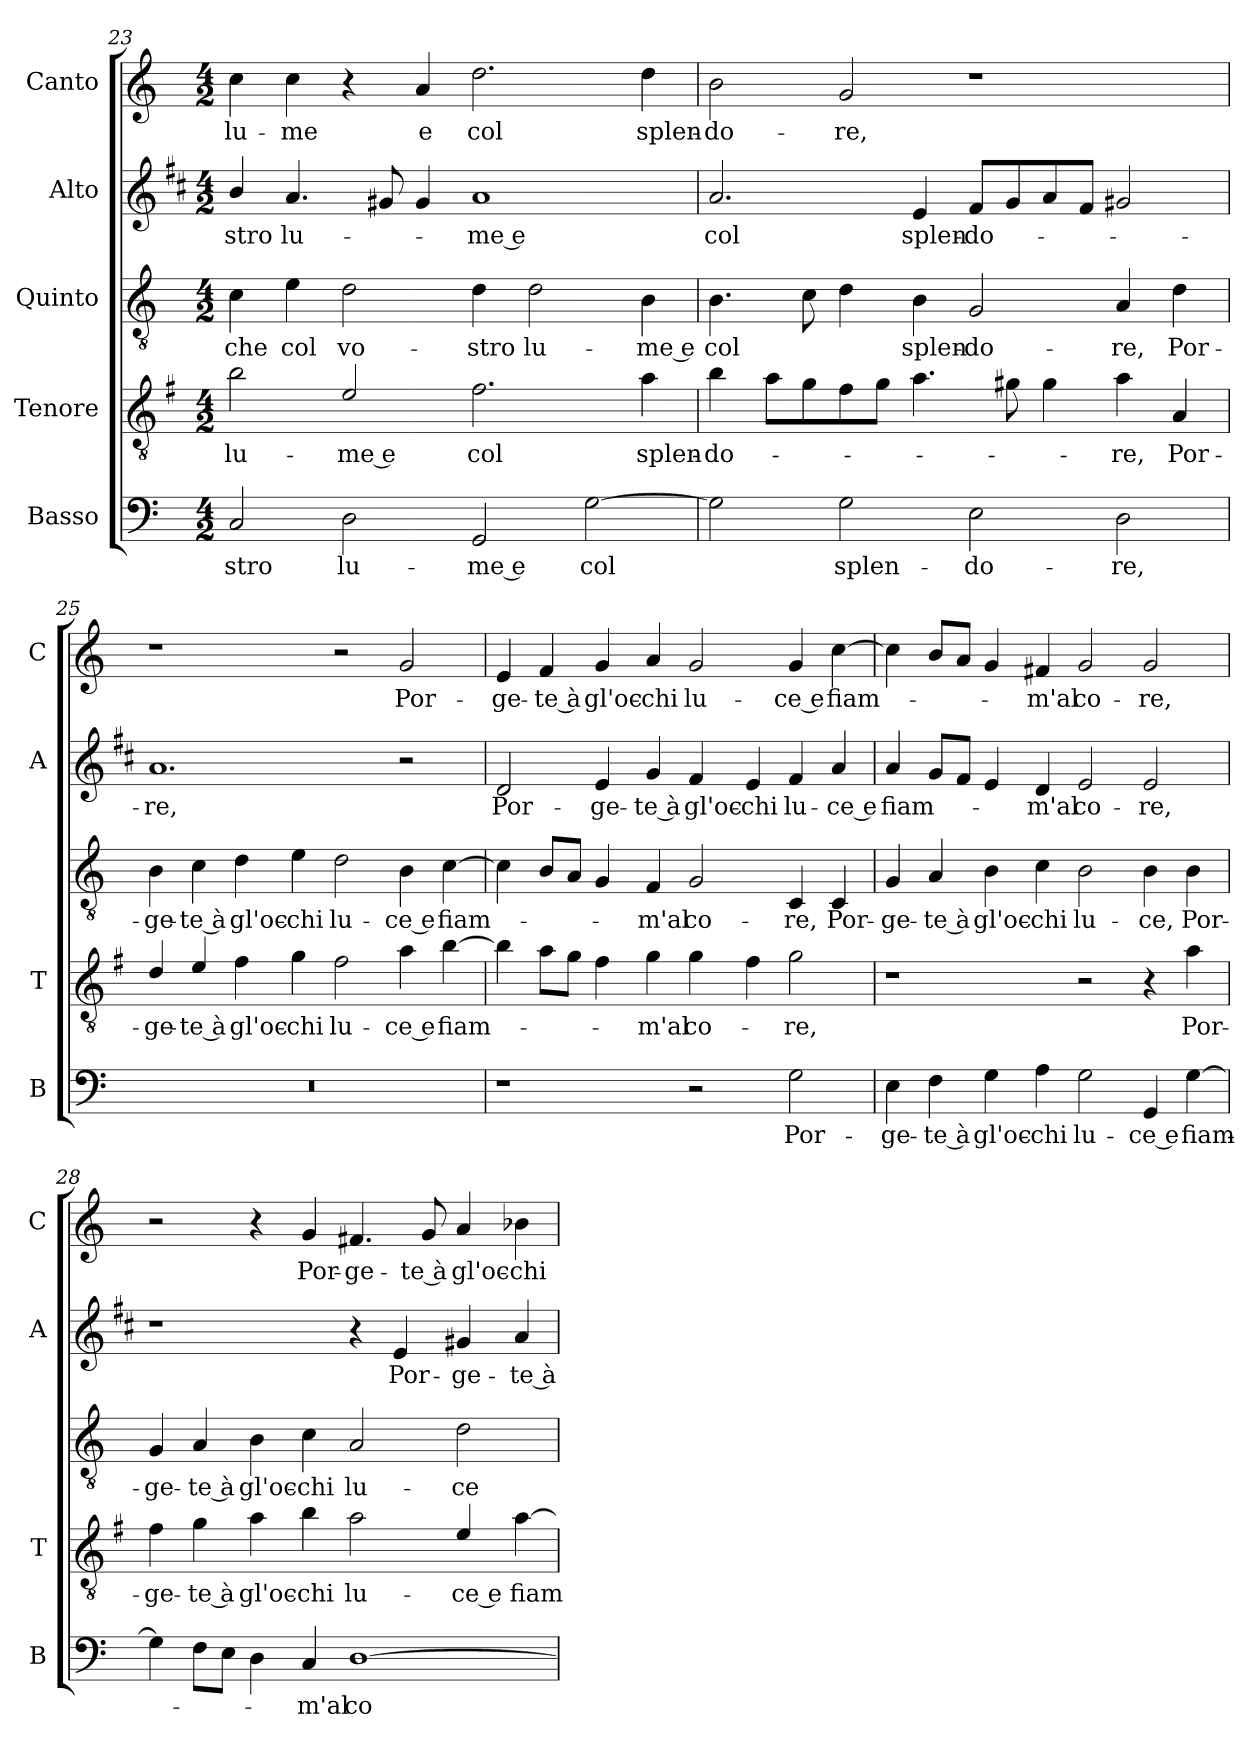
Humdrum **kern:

**kern	**text	**kern	**text	**kern	**text	**kern	**text	**kern	**text
*part5	*part5	*part4	*part4	*part3	*part3	*part2	*part2	*part1	*part1
*staff5	*staff5	*staff4	*staff4	*staff3	*staff3	*staff2	*staff2	*staff1	*staff1
*I"Basso	*	*I"Tenore	*	*I"Quinto	*	*I"Alto	*	*I"Canto	*
*I'B	*	*I'T	*	*	*	*I'A	*	*I'C	*
*clefF4	*	*clefGv2	*	*clefGv2	*	*clefG2	*	*clefG2	*
*	*	*ITrd4c7	*	*	*	*ITrd1c2	*	*	*
*k[]	*	*k[]	*	*k[]	*	*k[]	*	*k[]	*
*C:	*	*C:	*	*C:	*	*C:	*	*C:	*
*M4/2	*	*M4/2	*	*M4/2	*	*M4/2	*	*M4/2	*
=23	=23	=23	=23	=23	=23	=23	=23	=23	=23
!	!LO:LY:b	!	!LO:LY:b	!	!LO:LY:b	!	!LO:LY:b	!	!LO:LY:b
2C/	-stro	2e\	lu-	4c\	che	4a/	-stro	4cc\	lu-
!	!	!	!	!	!LO:LY:b	!	!LO:LY:b	!	!LO:LY:b
.	.	.	.	4e\	col	4.g/	lu-	4cc\	-me
!	!LO:LY:b	!	!LO:LY:b	!	!LO:LY:b	!	!	!	!
2D\	lu-	2A/	-me e	2d\	vo-	.	.	4r	.
.	.	.	.	.	.	8f#X/	.	.	.
!	!	!	!	!	!	!	!	!	!LO:LY:b
.	.	.	.	.	.	4f#/	.	4a/	e
!	!LO:LY:b	!	!LO:LY:b	!	!LO:LY:b	!	!LO:LY:b	!	!LO:LY:b
2GG/	-me e	2.B\	col	4d\	-stro	1g	-me e	2.dd\	col
!	!	!	!	!	!LO:LY:b	!	!	!	!
.	.	.	.	2d\	lu-	.	.	.	.
!	!LO:LY:b	!	!	!	!	!	!	!	!
[2G\	col	.	.	.	.	.	.	.	.
!	!	!	!LO:LY:b	!	!LO:LY:b	!	!	!	!LO:LY:b
.	.	4d\	splen-	4B\	-me e	.	.	4dd\	splen-
=24	=24	=24	=24	=24	=24	=24	=24	=24	=24
!	!	!	!LO:LY:b	!	!LO:LY:b	!	!LO:LY:b	!	!LO:LY:b
2G\]	.	4e\	-do-	4.B\	col	2.g/	col	2b\	-do-
.	.	8d\L	.	.	.	.	.	.	.
.	.	8c\	.	8c\	.	.	.	.	.
!	!LO:LY:b	!	!	!	!	!	!	!	!LO:LY:b
2G\	splen-	8B\	.	4d\	.	.	.	2g/	-re,
.	.	8c\J	.	.	.	.	.	.	.
!	!	!	!	!	!LO:LY:b	!	!LO:LY:b	!	!
.	.	4.d\	.	4B\	splen-	4d/	splen-	.	.
!	!LO:LY:b	!	!	!	!LO:LY:b	!	!LO:LY:b	!	!
2E\	-do-	.	.	2G/	-do-	8e/L	-do-	1r	.
.	.	8c#X\	.	.	.	8f/	.	.	.
.	.	4c#\	.	.	.	8g/	.	.	.
.	.	.	.	.	.	8e/J	.	.	.
!	!LO:LY:b	!	!LO:LY:b	!	!LO:LY:b	!	!	!	!
2D\	-re,	4d\	-re,	4A/	-re,	2f#X/	.	.	.
!	!	!	!LO:LY:b	!	!LO:LY:b	!	!	!	!
.	.	4D/	Por-	4d\	Por-	.	.	.	.
!!LO:PB:g=z
=25	=25	=25	=25	=25	=25	=25	=25	=25	=25
!	!	!	!LO:LY:b	!	!LO:LY:b	!	!LO:LY:b	!	!
0r	.	4G/	-ge-	4B\	-ge-	1.g	-re,	1r	.
!	!	!	!LO:LY:b	!	!LO:LY:b	!	!	!	!
.	.	4A/	-te à	4c\	-te à	.	.	.	.
!	!	!	!LO:LY:b	!	!LO:LY:b	!	!	!	!
.	.	4B\	gl'oc-	4d\	gl'oc-	.	.	.	.
!	!	!	!LO:LY:b	!	!LO:LY:b	!	!	!	!
.	.	4c\	-chi	4e\	-chi	.	.	.	.
!	!	!	!LO:LY:b	!	!LO:LY:b	!	!	!	!
.	.	2B\	lu-	2d\	lu-	.	.	2r	.
!	!	!	!LO:LY:b	!	!LO:LY:b	!	!	!	!LO:LY:b
.	.	4d\	-ce e	4B\	-ce e	2r	.	2g/	Por-
!	!	!	!LO:LY:b	!	!LO:LY:b	!	!	!	!
.	.	[4e\	fiam-	[4c\	fiam-	.	.	.	.
=26	=26	=26	=26	=26	=26	=26	=26	=26	=26
!	!	!	!	!	!	!	!LO:LY:b	!	!LO:LY:b
1r	.	4e\]	.	4c\]	.	2c/	Por-	4e/	-ge-
!	!	!	!	!	!	!	!	!	!LO:LY:b
.	.	8d\L	.	8B/L	.	.	.	4f/	-te à
.	.	8c\J	.	8A/J	.	.	.	.	.
!	!	!	!	!	!	!	!LO:LY:b	!	!LO:LY:b
.	.	4B\	.	4G/	.	4d/	-ge-	4g/	gl'oc-
!	!	!	!LO:LY:b	!	!LO:LY:b	!	!LO:LY:b	!	!LO:LY:b
.	.	4c\	-m'al	4F/	-m'al	4f/	-te à	4a/	-chi
!	!	!	!LO:LY:b	!	!LO:LY:b	!	!LO:LY:b	!	!LO:LY:b
2r	.	4c\	co-	2G/	co-	4e/	gl'oc-	2g/	lu-
!	!	!	!	!	!	!	!LO:LY:b	!	!
.	.	4B\	.	.	.	4d/	-chi	.	.
!	!LO:LY:b	!	!LO:LY:b	!	!LO:LY:b	!	!LO:LY:b	!	!LO:LY:b
2G\	Por-	2c\	-re,	4C/	-re,	4e/	lu-	4g/	-ce e
!	!	!	!	!	!LO:LY:b	!	!LO:LY:b	!	!LO:LY:b
.	.	.	.	4C/	Por-	4g/	-ce e	[4cc\	fiam-
=27	=27	=27	=27	=27	=27	=27	=27	=27	=27
!	!LO:LY:b	!	!	!	!LO:LY:b	!	!LO:LY:b	!	!
4E\	-ge-	1r	.	4G/	-ge-	4g/	fiam-	4cc\]	.
!	!LO:LY:b	!	!	!	!LO:LY:b	!	!	!	!
4F\	-te à	.	.	4A/	-te à	8f/L	.	8b/L	.
.	.	.	.	.	.	8e/J	.	8a/J	.
!	!LO:LY:b	!	!	!	!LO:LY:b	!	!	!	!
4G\	gl'oc-	.	.	4B\	gl'oc-	4d/	.	4g/	.
!	!LO:LY:b	!	!	!	!LO:LY:b	!	!LO:LY:b	!	!LO:LY:b
4A\	-chi	.	.	4c\	-chi	4c/	-m'al	4f#X/	-m'al
!	!LO:LY:b	!	!	!	!LO:LY:b	!	!LO:LY:b	!	!LO:LY:b
2G\	lu-	2r	.	2B\	lu-	2d/	co-	2g/	co-
!	!LO:LY:b	!	!	!	!LO:LY:b	!	!LO:LY:b	!	!LO:LY:b
4GG/	-ce e	4r	.	4B\	-ce,	2d/	-re,	2g/	-re,
!	!LO:LY:b	!	!LO:LY:b	!	!LO:LY:b	!	!	!	!
[4G\	fiam-	4d\	Por-	4B\	Por-	.	.	.	.
!!LO:LB:g=z
=28	=28	=28	=28	=28	=28	=28	=28	=28	=28
!	!	!	!LO:LY:b	!	!LO:LY:b	!	!	!	!
4G\]	.	4B\	-ge-	4G/	-ge-	1r	.	2r	.
!	!	!	!LO:LY:b	!	!LO:LY:b	!	!	!	!
8F\L	.	4c\	-te à	4A/	-te à	.	.	.	.
8E\J	.	.	.	.	.	.	.	.	.
!	!	!	!LO:LY:b	!	!LO:LY:b	!	!	!	!
4D\	.	4d\	gl'oc-	4B\	gl'oc-	.	.	4r	.
!	!LO:LY:b	!	!LO:LY:b	!	!LO:LY:b	!	!	!	!LO:LY:b
4C/	-m'al	4e\	-chi	4c\	-chi	.	.	4g/	Por-
!	!LO:LY:b	!	!LO:LY:b	!	!LO:LY:b	!	!	!	!LO:LY:b
[1D	co-	2d\	lu-	2A/	lu-	4r	.	4.f#X/	-ge-
!	!	!	!	!	!	!	!LO:LY:b	!	!
.	.	.	.	.	.	4d/	Por-	.	.
!	!	!	!	!	!	!	!	!	!LO:LY:b
.	.	.	.	.	.	.	.	8g/	-te à
!	!	!	!LO:LY:b	!	!LO:LY:b	!	!LO:LY:b	!	!LO:LY:b
.	.	4A/	-ce e	2d\	-ce	4f#X/	-ge-	4a/	gl'oc-
!	!	!	!LO:LY:b	!	!	!	!LO:LY:b	!	!LO:LY:b
.	.	[4d\	fiam-	.	.	4g/	-te à	4b-X\	-chi
=	=	=	=	=	=	=	=	=	=
*-	*-	*-	*-	*-	*-	*-	*-	*-	*-
